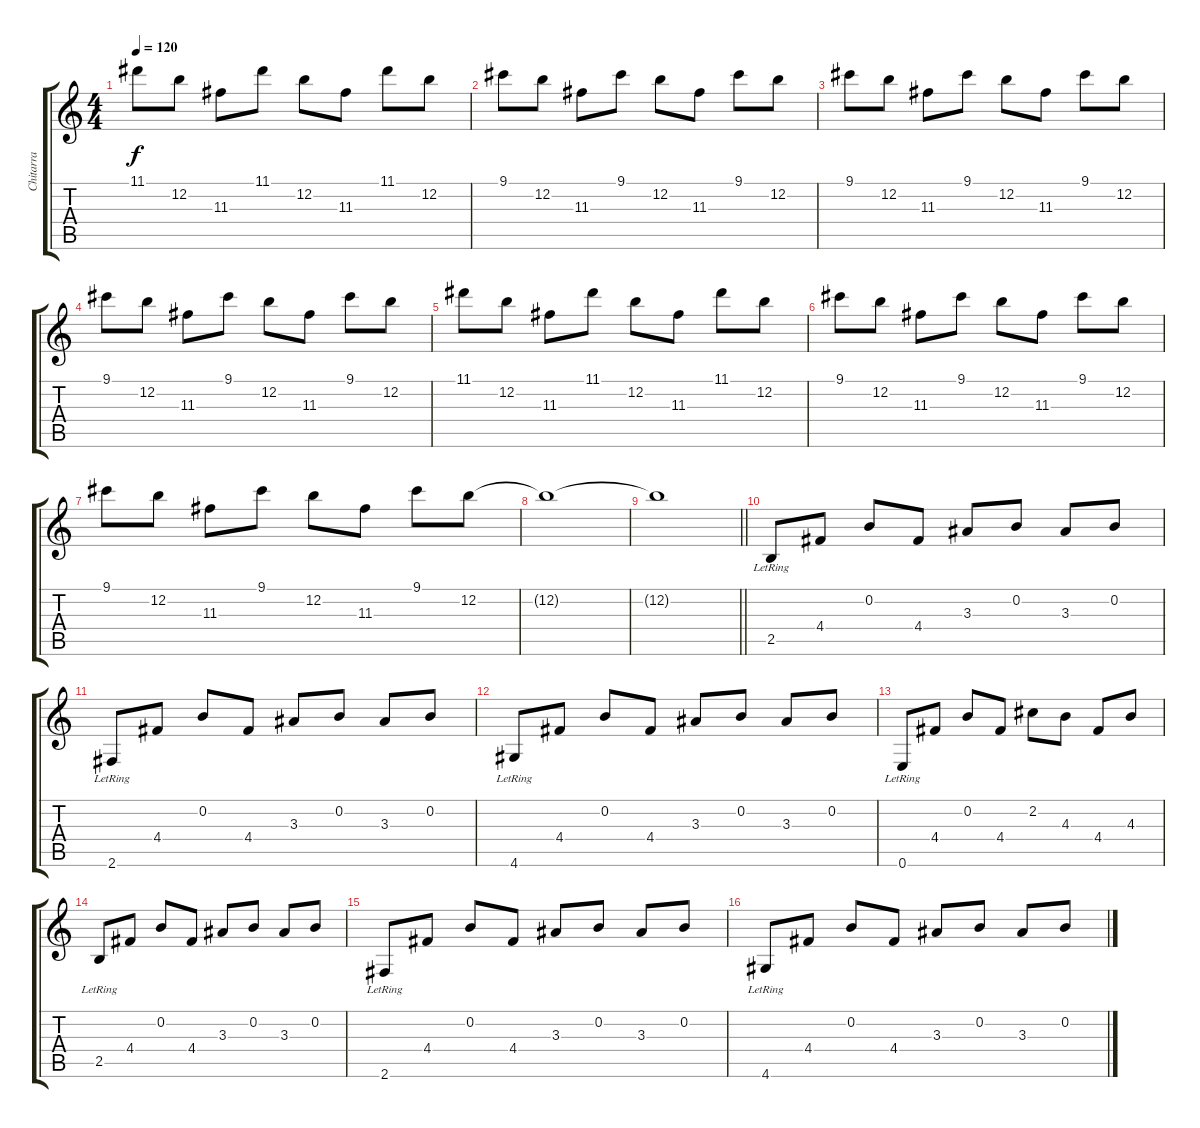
\track ("Chitarra" "Chitarra") {instrument acousticguitarnylon}
\staff {score tabs}
\tuning (E4 B3 G3 D3 A2 E2) {hide}
\ts (4 4)
\tempo 120
\clef g2
\ks c
11.1.8{dy f} 12.2.8 11.3.8 11.1.8 12.2.8 11.3.8 11.1.8 12.2.8 |
9.1.8 12.2.8 11.3.8 9.1.8 12.2.8 11.3.8 9.1.8 12.2.8 |
9.1.8 12.2.8 11.3.8 9.1.8 12.2.8 11.3.8 9.1.8 12.2.8 |
9.1.8 12.2.8 11.3.8 9.1.8 12.2.8 11.3.8 9.1.8 12.2.8 |
11.1.8 12.2.8 11.3.8 11.1.8 12.2.8 11.3.8 11.1.8 12.2.8 |
9.1.8 12.2.8 11.3.8 9.1.8 12.2.8 11.3.8 9.1.8 12.2.8 |
9.1.8 12.2.8 11.3.8 9.1.8 12.2.8 11.3.8 9.1.8 12.2.8 |
12.2{t}.1 |
\barLineRight lightlight
12.2{t}.1 |
2.5{lr}.8 4.4.8 0.2.8 4.4.8 3.3.8 0.2.8 3.3.8 0.2.8 |
2.6{lr}.8 4.4.8 0.2.8 4.4.8 3.3.8 0.2.8 3.3.8 0.2.8 |
4.6{lr}.8 4.4.8 0.2.8 4.4.8 3.3.8 0.2.8 3.3.8 0.2.8 |
0.6{lr}.8 4.4.8 0.2.8 4.4.8 2.2.8 4.3.8 4.4.8 4.3.8 |
2.5{lr}.8 4.4.8 0.2.8 4.4.8 3.3.8 0.2.8 3.3.8 0.2.8 |
2.6{lr}.8 4.4.8 0.2.8 4.4.8 3.3.8 0.2.8 3.3.8 0.2.8 |
4.6{lr}.8 4.4.8 0.2.8 4.4.8 3.3.8 0.2.8 3.3.8 0.2.8
